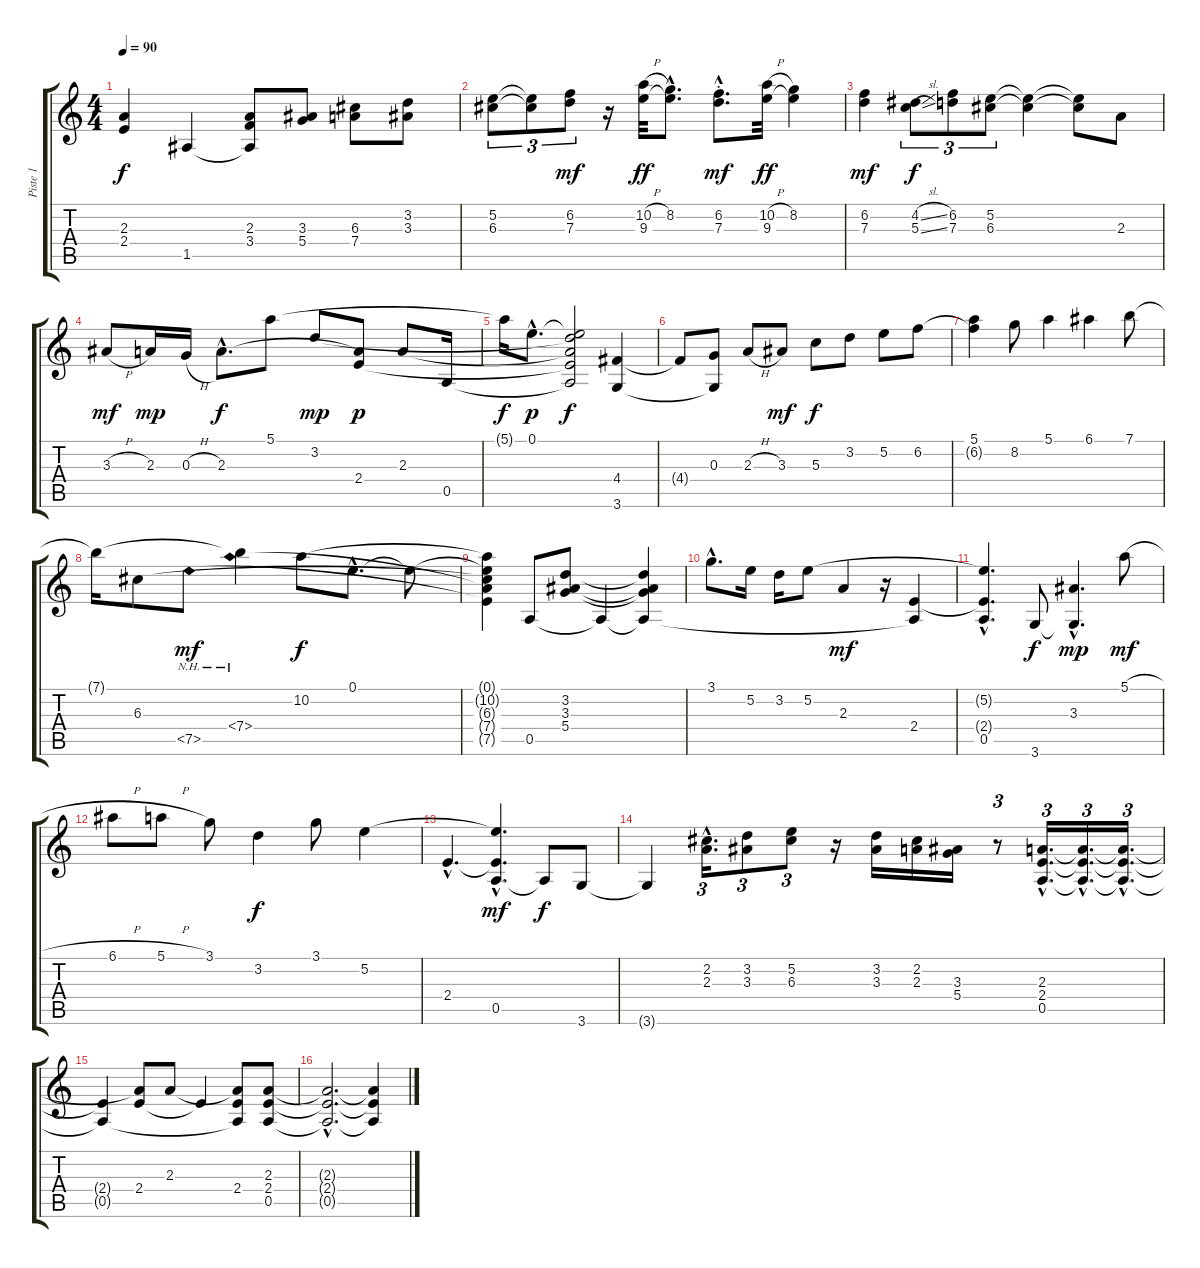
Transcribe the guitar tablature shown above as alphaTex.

\track ("Piste 1" "Piste 1") {instrument electricguitarjazz}
\staff {score tabs}
\tuning (E4 B3 G3 D3 A2 E2) {hide}
\ts (4 4)
\tempo 90
\clef g2
\ks c
(2.3{t} 2.4{t}).4{dy f} 1.5.4 (2.3 3.4 1.5{t}).8 (3.3 5.4).8 (6.3 7.4).8 (3.2 3.3).8 |
(5.2 6.3).8{tu (3 2)} (5.2{t} 6.3{t}).8{tu (3 2)} (6.2 7.3).8{tu (3 2) dy mf} r.16 (10.2{h} 9.3).32{dy ff} (8.2{hac} 9.3{hac t}).8{d} (6.2{hac st} 7.3{hac st}).8{d dy mf} (10.2{h} 9.3).32{dy ff} (8.2 9.3{t}).4 |
(6.2 7.3).4{dy mf} (4.2{sl} 5.3{sl}).8{tu (3 2) dy f} (6.2 7.3).8{tu (3 2)} (5.2 6.3).8{tu (3 2)} (5.2{t} 6.3{t}).4 (5.2{t} 6.3{t}).8 2.3.8 |
3.3{h}.8{dy mf} 2.3.16{dy mp} 0.3{h}.16 2.3{hac}.8{d dy f} 5.1.8 3.2.8{dy mp} (2.3{t} 2.4).8{dy p} 2.3.8 0.5.16 |
5.1{t}.16{dy f} 0.1{hac}.8{d dy p} (0.1{t} 3.2{t} 2.3{t} 2.4{t} 0.5{t}).2{dy f} (4.4 3.6).4 |
4.4{t}.8 (0.3 3.6{t}).8 2.3{h}.8 3.3.8{dy mf} 5.3.8{dy f} 3.2.8 5.2.8 6.2.8 |
(5.1 6.2{t}).4 8.2.8 5.1.4 6.1.4 7.1.8 |
7.1{t}.16 6.3.8 7.5{nh}.8{dy mf} (7.1{t} 7.4{nh}).4 10.2.8{dy f} 0.1{hac}.8{d} 0.1{t}.8 |
(0.1{t} 10.2{t} 6.3{t} 7.4{t} 7.5{t}).4 0.5.8 (3.2 3.3 5.4).8 0.5{t}.4 (3.2{t} 3.3{t} 5.4{t} 0.5{t}).4 |
3.1{hac}.8{d} 5.2.16 3.2.16 5.2.8 2.3.4{dy mf} r.16 (2.4 0.5{t}).4 |
(5.2{hac t} 2.4{hac t} 0.5{hac}).4{d} 3.6.8{dy f} (3.3{hac} 3.6{hac t}).4{d dy mp} 5.1{h}.8{dy mf} |
6.1{h}.8 5.1{h}.8 3.1.8 3.2.4{dy f} 3.1.8 5.2.4 |
2.4{hac}.4{d} (5.2{hac t} 2.4{hac t} 0.5{hac}).4{d dy mf} 0.5{t}.8{dy f} 3.6.8 |
3.6{t}.4 (2.2{hac} 2.3{hac}).16{d tu (3 2)} (3.2 3.3).8{tu (3 2)} (5.2 6.3).8{tu (3 2)} r.16 (3.2 3.3).16 (2.2 2.3).16 (3.3 5.4).16 r.8{tu (3 2)} (2.3{hac} 2.4{hac} 0.5{hac}).16{d tu (3 2)} (2.3{hac t} 2.4{hac t} 0.5{hac t}).16{d tu (3 2)} (2.3{hac t} 2.4{hac t} 0.5{hac t}).16{d tu (3 2)} |
(2.4{t} 0.5{t}).4 (2.3{t} 2.4).8 2.3.8 2.4{t}.4 (2.3{t} 2.4 0.5{t}).8 (2.3 2.4 0.5).8 |
(2.3{hac t} 2.4{hac t} 0.5{hac t}).2{d} (2.3{t} 2.4{t} 0.5{t}).4
